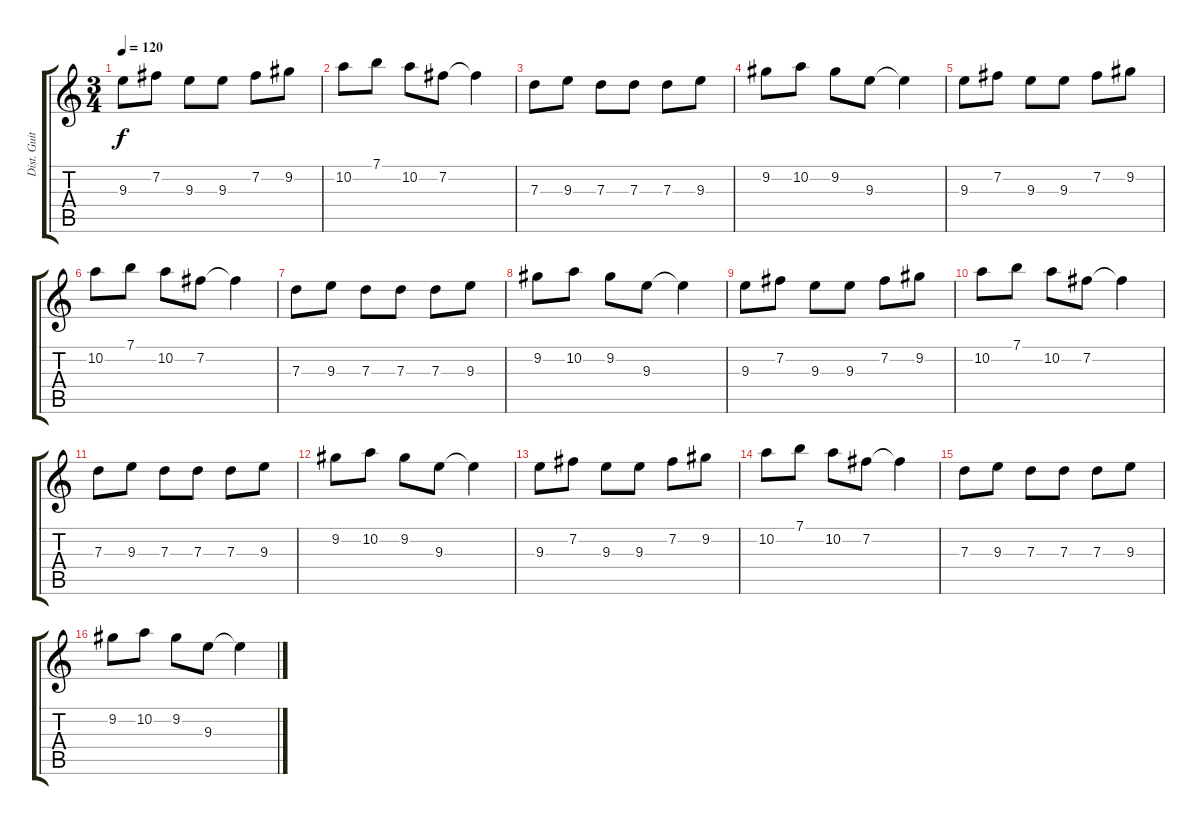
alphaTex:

\track ("Dist. Guitar 1" "Dist. Guit") {instrument distortionguitar}
\staff {score tabs}
\tuning (E4 B3 G3 D3 A2 E2) {hide}
\ts (3 4)
\tempo 120
\clef g2
\ks c
9.3.8{dy f} 7.2.8 9.3.8 9.3.8 7.2.8 9.2.8 |
10.2.8 7.1.8 10.2.8 7.2.8 7.2{t}.4 |
7.3.8 9.3.8 7.3.8 7.3.8 7.3.8 9.3.8 |
9.2.8 10.2.8 9.2.8 9.3.8 9.3{t}.4 |
9.3.8 7.2.8 9.3.8 9.3.8 7.2.8 9.2.8 |
10.2.8 7.1.8 10.2.8 7.2.8 7.2{t}.4 |
7.3.8 9.3.8 7.3.8 7.3.8 7.3.8 9.3.8 |
9.2.8 10.2.8 9.2.8 9.3.8 9.3{t}.4 |
9.3.8 7.2.8 9.3.8 9.3.8 7.2.8 9.2.8 |
10.2.8 7.1.8 10.2.8 7.2.8 7.2{t}.4 |
7.3.8 9.3.8 7.3.8 7.3.8 7.3.8 9.3.8 |
9.2.8 10.2.8 9.2.8 9.3.8 9.3{t}.4 |
9.3.8 7.2.8 9.3.8 9.3.8 7.2.8 9.2.8 |
10.2.8 7.1.8 10.2.8 7.2.8 7.2{t}.4 |
7.3.8 9.3.8 7.3.8 7.3.8 7.3.8 9.3.8 |
9.2.8 10.2.8 9.2.8 9.3.8 9.3{t}.4
